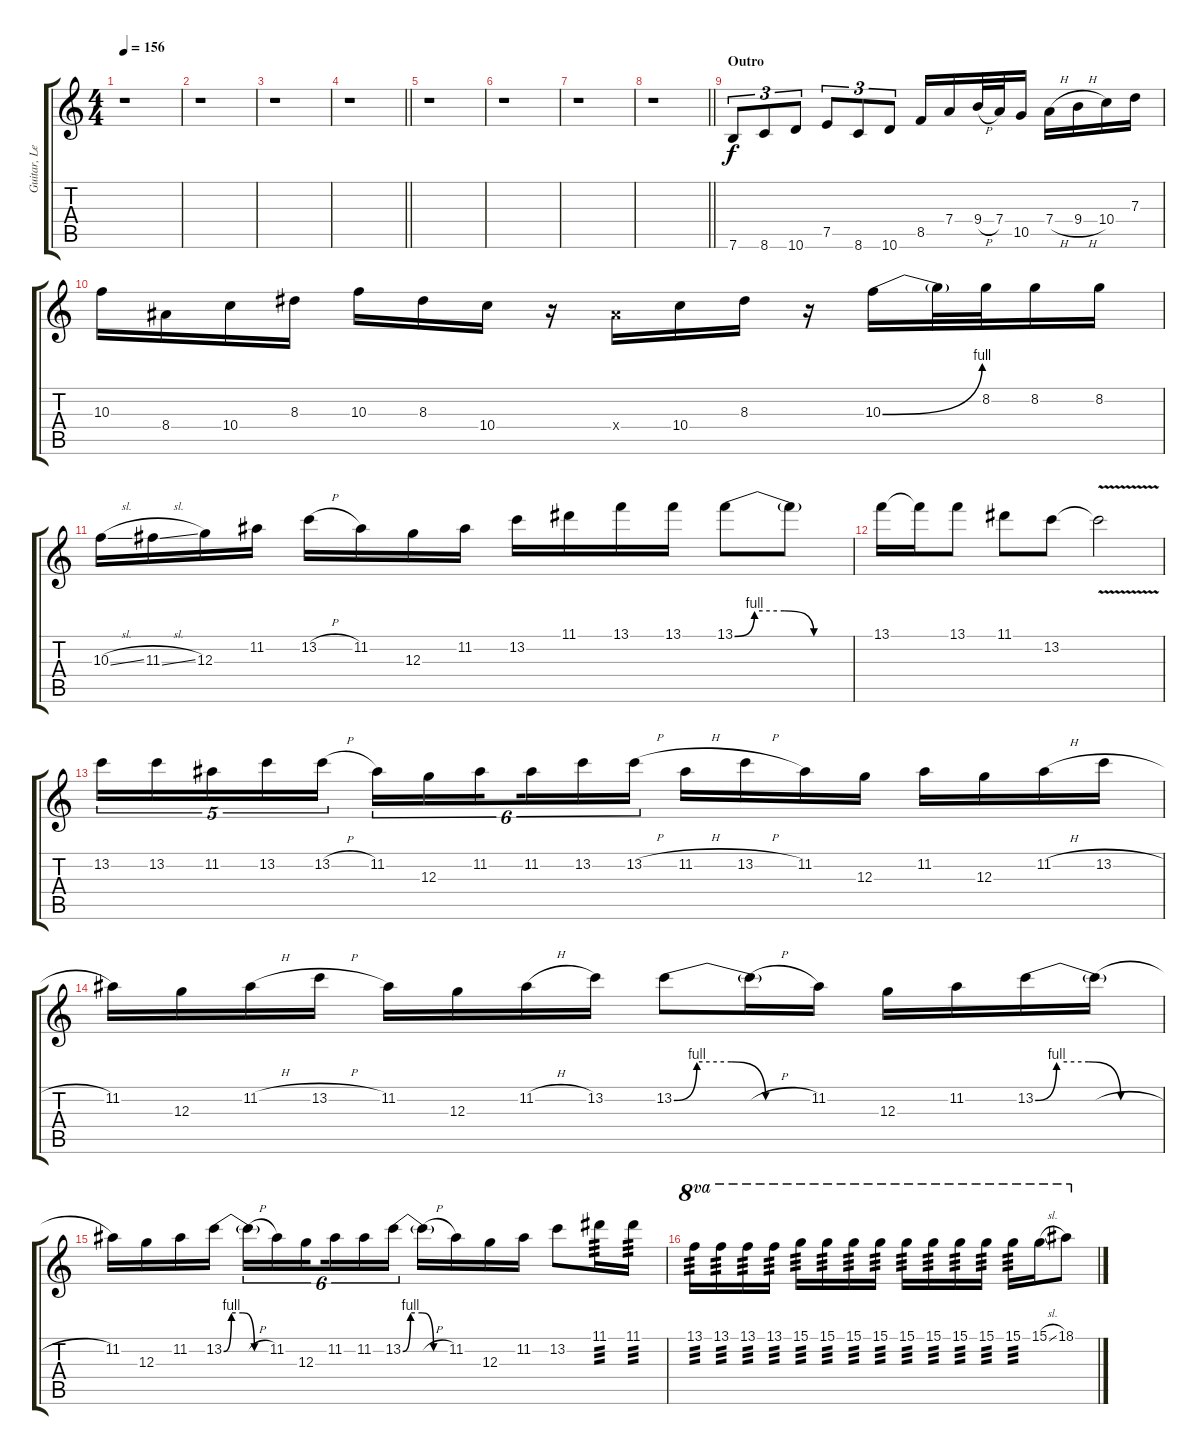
\track ("Guitar, Lead" "Guitar, Le") {instrument distortionguitar}
\staff {score tabs}
\tuning (E4 B3 G3 D3 A2 E2) {hide}
\ts (4 4)
\tempo 156
\clef g2
\ks c
r.1{dy f} |
r.1 |
r.1 |
\barLineRight lightlight
r.1 |
r.1 |
r.1 |
r.1 |
\barLineRight lightlight
r.1 |
\section ("" "Outro")
7.6.8{tu (3 2)} 8.6.8{tu (3 2)} 10.6.8{tu (3 2)} 7.5.8{tu (3 2)} 8.6.8{tu (3 2)} 10.6.8{tu (3 2)} 8.5.16 7.4.16 9.4{h}.32 7.4.32 10.5.16 7.4{h}.16 9.4{h}.16 10.4.16 7.3.16 |
10.3.16 8.4.16 10.4.16 8.3.16 10.3.16 8.3.16 10.4.16 r.16 8.4{x}.16 10.4.16 8.3.16 r.16 10.3{be (bend 0 0 60 4)}.16 10.3{t}.32 8.2.32 8.2.16 8.2.16 |
10.3{sl}.16 11.3{sl}.16 12.3.16 11.2.16 13.2{h}.16 11.2.16 12.3.16 11.2.16 13.2.16 11.1.16 13.1.16 13.1.16 13.1{be (custom 0 0 10 4 25 4 40 0 60 0)}.8 13.1{t}.8 |
13.1.16 13.1{t}.16 13.1.8 11.1.8 13.2.8 13.2{v t}.2 |
13.2.16{tu (5 4)} 13.2.16{tu (5 4)} 11.2.16{tu (5 4)} 13.2.16{tu (5 4)} 13.2{h}.16{tu (5 4)} 11.2.16{tu (6 4)} 12.3.16{tu (6 4)} 11.2.16{tu (6 4) beam splitsecondary} 11.2.16{tu (6 4)} 13.2.16{tu (6 4)} 13.2{h}.16{tu (6 4)} 11.2{h}.16 13.2{h}.16 11.2.16 12.3.16 11.2.16 12.3.16 11.2{h}.16 13.2{h}.16 |
11.2.16 12.3.16 11.2{h}.16 13.2{h}.16 11.2.16 12.3.16 11.2{h}.16 13.2.16 13.2{be (custom 0 0 10 4 25 4 40 0 60 0)}.8 13.2{h t}.16 11.2.16 12.3.16 11.2.16 13.2{be (custom 0 0 10 4 25 4 40 0 60 0)}.16 13.2{h t}.16 |
11.2.16 12.3.16 11.2.16 13.2{be (custom 0 0 10 4 25 4 40 0 60 0)}.16 13.2{h t}.16{tu (6 4)} 11.2.16{tu (6 4)} 12.3.16{tu (6 4) beam splitsecondary} 11.2.16{tu (6 4)} 11.2.16{tu (6 4)} 13.2{be (custom 0 0 10 4 25 4 40 0 60 0)}.16{tu (6 4)} 13.2{h t}.16 11.2.16 12.3.16 11.2.16 13.2.8 11.1.16{tp 3} 11.1.16{tp 3} |
13.1.16{ot 8va tp 3} 13.1.16{ot 8va tp 3} 13.1.16{ot 8va tp 3} 13.1.16{ot 8va tp 3} 15.1.16{ot 8va tp 3} 15.1.16{ot 8va tp 3} 15.1.16{ot 8va tp 3} 15.1.16{ot 8va tp 3} 15.1.16{ot 8va tp 3} 15.1.16{ot 8va tp 3} 15.1.16{ot 8va tp 3} 15.1.16{ot 8va tp 3} 15.1.16{ot 8va tp 3} 15.1{sl}.16{ot 8va} 18.1.8{ot 8va}
